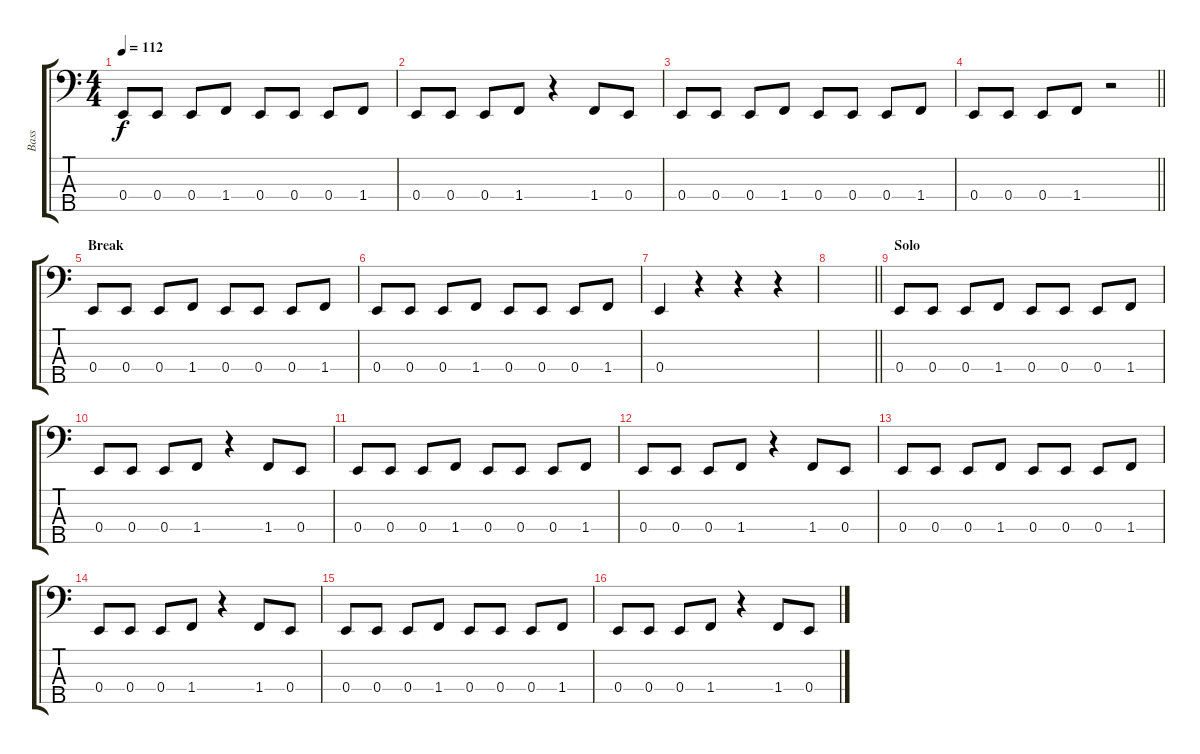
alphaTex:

\track ("Bass" "Bass") {instrument electricbassfinger}
\staff {score tabs}
\tuning (G2 D2 A1 E1 B0) {hide}
\ts (4 4)
\tempo 112
\clef f4
\ks c
0.4.8{dy f} 0.4.8 0.4.8 1.4.8 0.4.8 0.4.8 0.4.8 1.4.8 |
0.4.8 0.4.8 0.4.8 1.4.8 r.4 1.4.8 0.4.8 |
0.4.8 0.4.8 0.4.8 1.4.8 0.4.8 0.4.8 0.4.8 1.4.8 |
\barLineRight lightlight
0.4.8 0.4.8 0.4.8 1.4.8 r.2 |
\section ("" "Break")
0.4.8 0.4.8 0.4.8 1.4.8 0.4.8 0.4.8 0.4.8 1.4.8 |
0.4.8 0.4.8 0.4.8 1.4.8 0.4.8 0.4.8 0.4.8 1.4.8 |
0.4.4 r.4 r.4 r.4 |
\barLineRight lightlight
|
\section ("" "Solo")
0.4.8 0.4.8 0.4.8 1.4.8 0.4.8 0.4.8 0.4.8 1.4.8 |
0.4.8 0.4.8 0.4.8 1.4.8 r.4 1.4.8 0.4.8 |
0.4.8 0.4.8 0.4.8 1.4.8 0.4.8 0.4.8 0.4.8 1.4.8 |
0.4.8 0.4.8 0.4.8 1.4.8 r.4 1.4.8 0.4.8 |
0.4.8 0.4.8 0.4.8 1.4.8 0.4.8 0.4.8 0.4.8 1.4.8 |
0.4.8 0.4.8 0.4.8 1.4.8 r.4 1.4.8 0.4.8 |
0.4.8 0.4.8 0.4.8 1.4.8 0.4.8 0.4.8 0.4.8 1.4.8 |
0.4.8 0.4.8 0.4.8 1.4.8 r.4 1.4.8 0.4.8
